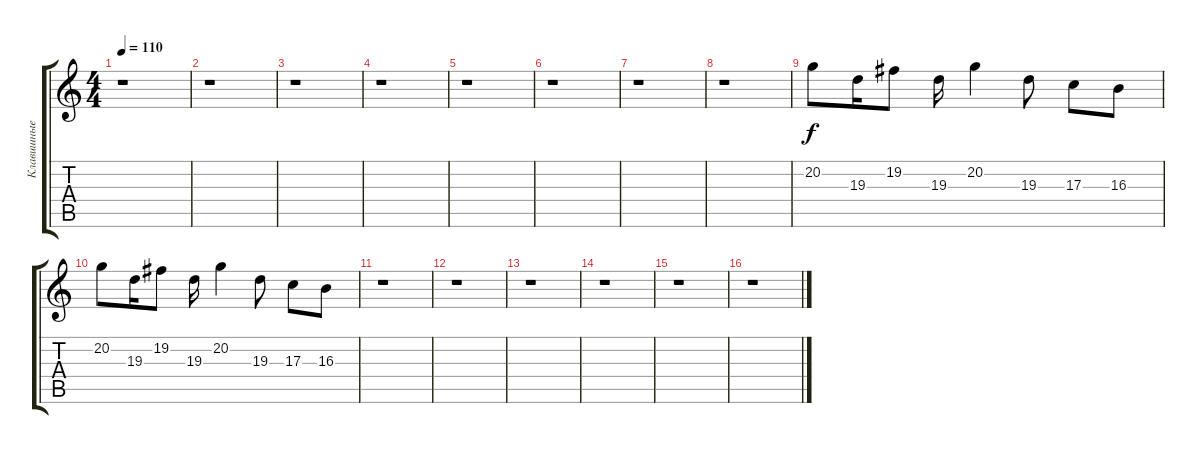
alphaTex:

\track ("Клавишные" "Клавишные") {instrument electricgrandpiano}
\staff {score tabs}
\tuning (E4 B3 G3 D3 A2 E2) {hide}
\ts (4 4)
\tempo 110
\clef g2
\ks c
r.1{dy f} |
r.1 |
r.1 |
r.1 |
r.1 |
r.1 |
r.1 |
r.1 |
20.2.8 19.3.16 19.2.8 19.3.16 20.2.4 19.3.8 17.3.8 16.3.8 |
20.2.8 19.3.16 19.2.8 19.3.16 20.2.4 19.3.8 17.3.8 16.3.8 |
r.1 |
r.1 |
r.1 |
r.1 |
r.1 |
r.1
